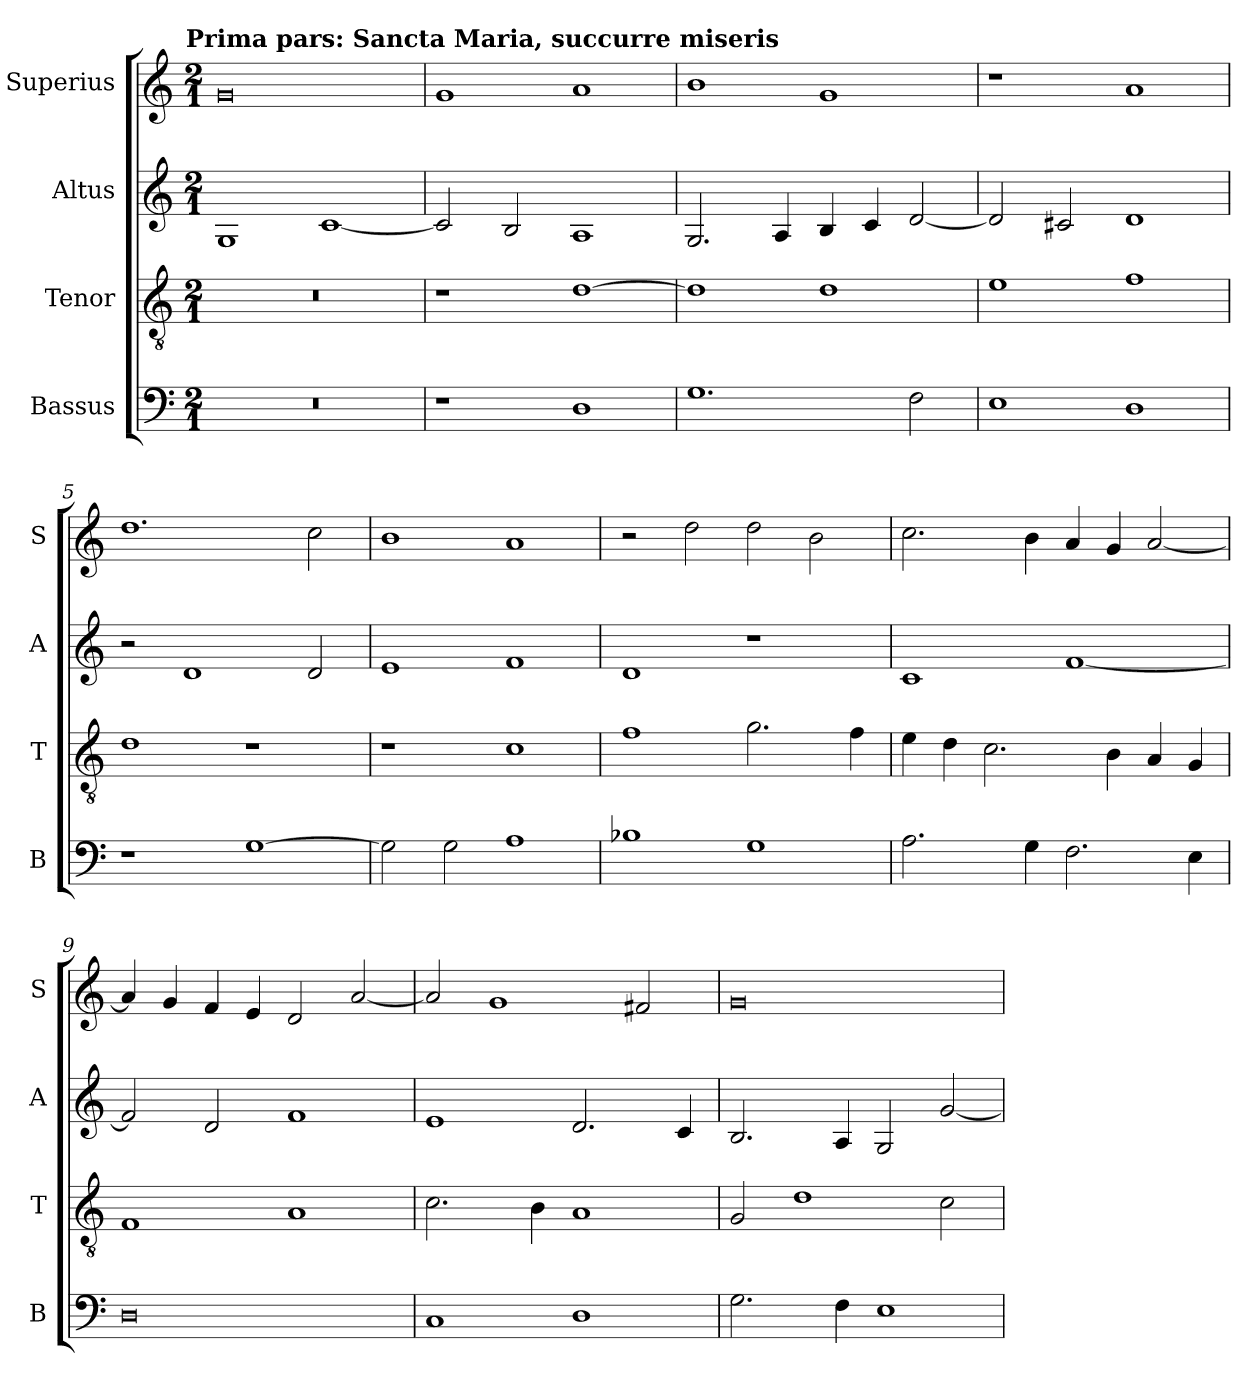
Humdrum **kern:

**kern	**kern	**kern	**kern
*part4	*part3	*part2	*part1
*staff4	*staff3	*staff2	*staff1
*I"Bassus	*I"Tenor	*I"Altus	*I"Superius
*I'B	*I'T	*I'A	*I'S
*clefF4	*clefGv2	*clefG2	*clefG2
*k[]	*k[]	*k[]	*k[]
*C:	*C:	*C:	*C:
!!LO:TX:omd:t=Prima pars&colon; Sancta Maria, succurre miseris
*M2/1	*M2/1	*M2/1	*M2/1
=1	=1	=1	=1
0r	0r	1G	0g
.	.	[1c	.
=2	=2	=2	=2
1r	1r	2c]	1g
.	.	2B	.
1D	[1d	1A	1a
=3	=3	=3	=3
1.G	1d]	2.G	1b
.	.	4A	.
.	1d	4B	1g
.	.	4c	.
2F	.	[2d	.
=4	=4	=4	=4
1E	1e	2d]	1r
.	.	2c#X	.
1D	1f	1d	1a
=5	=5	=5	=5
1r	1d	2r	1.dd
.	.	1d	.
[1G	1r	.	.
.	.	2d	2cc
=6	=6	=6	=6
2G]	1r	1e	1b
2G	.	.	.
1A	1c	1f	1a
=7	=7	=7	=7
1B-X	1f	1d	2r
.	.	.	2dd
1G	2.g	1r	2dd
.	.	.	2b
.	4f	.	.
=8	=8	=8	=8
2.A	4e	1c	2.cc
.	4d	.	.
.	2.c	.	.
4G	.	.	4b
2.F	.	[1f	4a
.	4B	.	4g
.	4A	.	[2a
4E	4G	.	.
=9	=9	=9	=9
0D	1F	2f]	4a]
.	.	.	4g
.	.	2d	4f
.	.	.	4e
.	1A	1f	2d
.	.	.	[2a
=10	=10	=10	=10
1C	2.c	1e	2a]
.	.	.	1g
.	4B	.	.
1D	1A	2.d	.
.	.	.	2f#X
.	.	4c	.
=11	=11	=11	=11
2.G	2G	2.B	0g
.	1d	.	.
4F	.	4A	.
1E	.	2G	.
.	2c	[2g	.
=	=	=	=
*-	*-	*-	*-
